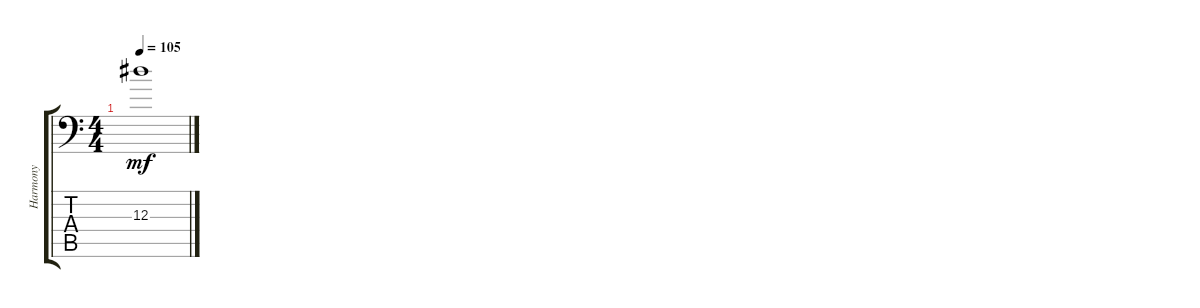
\track ("Harmony" "Harmony") {instrument distortionguitar}
\staff {score tabs}
\tuning (C4 G3 Eb3 Bb2 F2 Bb1) {hide}
\ts (4 4)
\tempo 105
\clef f4
\ks c
12.3.1{dy mf}
